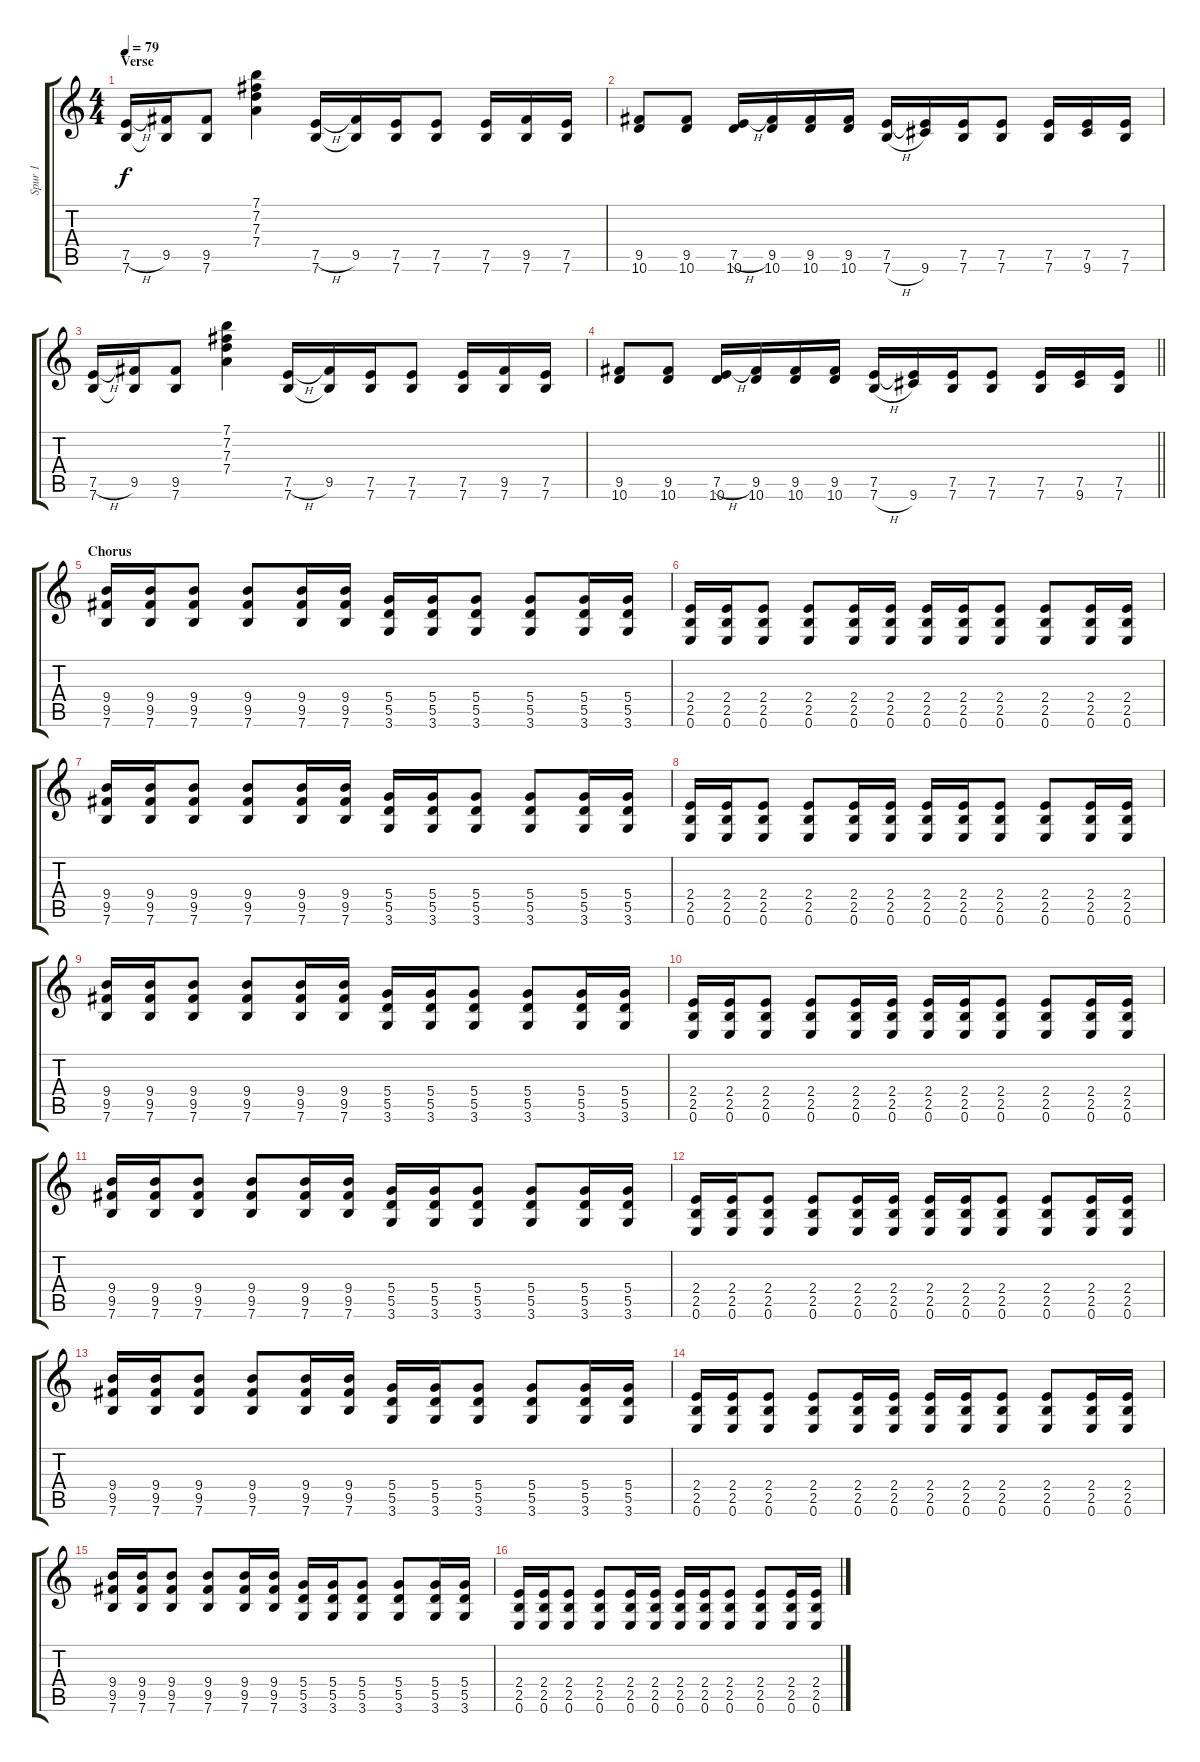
\track ("Spur 1" "Spur 1") {instrument electricguitarjazz}
\staff {score tabs}
\tuning (E4 B3 G3 D3 A2 E2) {hide}
\ts (4 4)
\section ("" "Verse")
\tempo 79
\clef g2
\ks c
(7.5{h} 7.6).16{dy f volume 13 balance 8 instrument electricguitarjazz} (9.5 7.6{t}).16 (9.5 7.6).8 (7.1 7.2 7.3 7.4).4 (7.5{h} 7.6).16 (9.5 7.6{t}).16 (7.5 7.6).16 (7.5 7.6).8 (7.5 7.6).16 (9.5 7.6).16 (7.5 7.6).16 |
(9.5 10.6).8 (9.5 10.6).8 (7.5{h} 10.6).16 (9.5 10.6).16 (9.5 10.6).16 (9.5 10.6).16 (7.5 7.6{h}).16 (7.5{t} 9.6).16 (7.5 7.6).16 (7.5 7.6).8 (7.5 7.6).16 (7.5 9.6).16 (7.5 7.6).16 |
(7.5{h} 7.6).16 (9.5 7.6{t}).16 (9.5 7.6).8 (7.1 7.2 7.3 7.4).4 (7.5{h} 7.6).16 (9.5 7.6{t}).16 (7.5 7.6).16 (7.5 7.6).8 (7.5 7.6).16 (9.5 7.6).16 (7.5 7.6).16 |
\barLineRight lightlight
(9.5 10.6).8 (9.5 10.6).8 (7.5{h} 10.6).16 (9.5 10.6).16 (9.5 10.6).16 (9.5 10.6).16 (7.5 7.6{h}).16 (7.5{t} 9.6).16 (7.5 7.6).16 (7.5 7.6).8 (7.5 7.6).16 (7.5 9.6).16 (7.5 7.6).16 |
\section ("" "Chorus")
(9.4 9.5 7.6).16 (9.4 9.5 7.6).16 (9.4 9.5 7.6).8 (9.4 9.5 7.6).8 (9.4 9.5 7.6).16 (9.4 9.5 7.6).16 (5.4 5.5 3.6).16 (5.4 5.5 3.6).16 (5.4 5.5 3.6).8 (5.4 5.5 3.6).8 (5.4 5.5 3.6).16 (5.4 5.5 3.6).16 |
(2.4 2.5 0.6).16 (2.4 2.5 0.6).16 (2.4 2.5 0.6).8 (2.4 2.5 0.6).8 (2.4 2.5 0.6).16 (2.4 2.5 0.6).16 (2.4 2.5 0.6).16 (2.4 2.5 0.6).16 (2.4 2.5 0.6).8 (2.4 2.5 0.6).8 (2.4 2.5 0.6).16 (2.4 2.5 0.6).16 |
(9.4 9.5 7.6).16 (9.4 9.5 7.6).16 (9.4 9.5 7.6).8 (9.4 9.5 7.6).8 (9.4 9.5 7.6).16 (9.4 9.5 7.6).16 (5.4 5.5 3.6).16 (5.4 5.5 3.6).16 (5.4 5.5 3.6).8 (5.4 5.5 3.6).8 (5.4 5.5 3.6).16 (5.4 5.5 3.6).16 |
(2.4 2.5 0.6).16 (2.4 2.5 0.6).16 (2.4 2.5 0.6).8 (2.4 2.5 0.6).8 (2.4 2.5 0.6).16 (2.4 2.5 0.6).16 (2.4 2.5 0.6).16 (2.4 2.5 0.6).16 (2.4 2.5 0.6).8 (2.4 2.5 0.6).8 (2.4 2.5 0.6).16 (2.4 2.5 0.6).16 |
(9.4 9.5 7.6).16 (9.4 9.5 7.6).16 (9.4 9.5 7.6).8 (9.4 9.5 7.6).8 (9.4 9.5 7.6).16 (9.4 9.5 7.6).16 (5.4 5.5 3.6).16 (5.4 5.5 3.6).16 (5.4 5.5 3.6).8 (5.4 5.5 3.6).8 (5.4 5.5 3.6).16 (5.4 5.5 3.6).16 |
(2.4 2.5 0.6).16 (2.4 2.5 0.6).16 (2.4 2.5 0.6).8 (2.4 2.5 0.6).8 (2.4 2.5 0.6).16 (2.4 2.5 0.6).16 (2.4 2.5 0.6).16 (2.4 2.5 0.6).16 (2.4 2.5 0.6).8 (2.4 2.5 0.6).8 (2.4 2.5 0.6).16 (2.4 2.5 0.6).16 |
(9.4 9.5 7.6).16 (9.4 9.5 7.6).16 (9.4 9.5 7.6).8 (9.4 9.5 7.6).8 (9.4 9.5 7.6).16 (9.4 9.5 7.6).16 (5.4 5.5 3.6).16 (5.4 5.5 3.6).16 (5.4 5.5 3.6).8 (5.4 5.5 3.6).8 (5.4 5.5 3.6).16 (5.4 5.5 3.6).16 |
(2.4 2.5 0.6).16 (2.4 2.5 0.6).16 (2.4 2.5 0.6).8 (2.4 2.5 0.6).8 (2.4 2.5 0.6).16 (2.4 2.5 0.6).16 (2.4 2.5 0.6).16 (2.4 2.5 0.6).16 (2.4 2.5 0.6).8 (2.4 2.5 0.6).8 (2.4 2.5 0.6).16 (2.4 2.5 0.6).16 |
(9.4 9.5 7.6).16 (9.4 9.5 7.6).16 (9.4 9.5 7.6).8 (9.4 9.5 7.6).8 (9.4 9.5 7.6).16 (9.4 9.5 7.6).16 (5.4 5.5 3.6).16 (5.4 5.5 3.6).16 (5.4 5.5 3.6).8 (5.4 5.5 3.6).8 (5.4 5.5 3.6).16 (5.4 5.5 3.6).16 |
(2.4 2.5 0.6).16 (2.4 2.5 0.6).16 (2.4 2.5 0.6).8 (2.4 2.5 0.6).8 (2.4 2.5 0.6).16 (2.4 2.5 0.6).16 (2.4 2.5 0.6).16 (2.4 2.5 0.6).16 (2.4 2.5 0.6).8 (2.4 2.5 0.6).8 (2.4 2.5 0.6).16 (2.4 2.5 0.6).16 |
(9.4 9.5 7.6).16 (9.4 9.5 7.6).16 (9.4 9.5 7.6).8 (9.4 9.5 7.6).8 (9.4 9.5 7.6).16 (9.4 9.5 7.6).16 (5.4 5.5 3.6).16 (5.4 5.5 3.6).16 (5.4 5.5 3.6).8 (5.4 5.5 3.6).8 (5.4 5.5 3.6).16 (5.4 5.5 3.6).16 |
(2.4 2.5 0.6).16 (2.4 2.5 0.6).16 (2.4 2.5 0.6).8 (2.4 2.5 0.6).8 (2.4 2.5 0.6).16 (2.4 2.5 0.6).16 (2.4 2.5 0.6).16 (2.4 2.5 0.6).16 (2.4 2.5 0.6).8 (2.4 2.5 0.6).8 (2.4 2.5 0.6).16 (2.4 2.5 0.6).16
